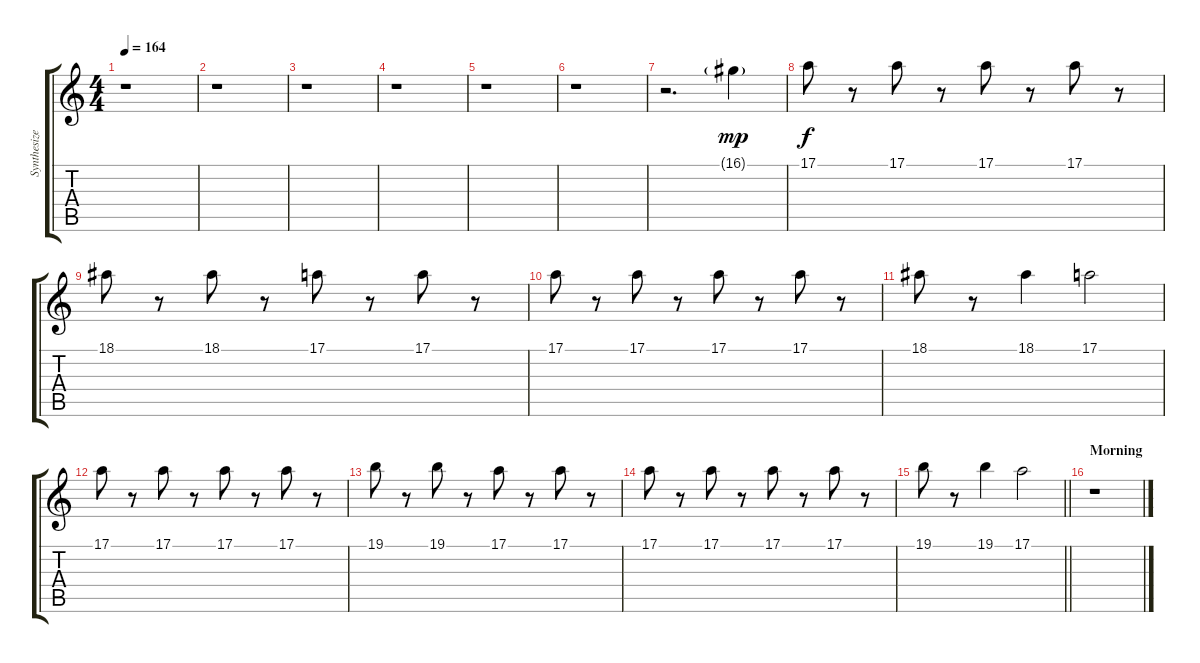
\track ("Synthesizer 1 (Paul Morris)" "Synthesize") {instrument stringensemble1}
\staff {score tabs}
\tuning (E4 B3 G3 D3 A2 E2) {hide}
\ts (4 4)
\tempo 164
\clef g2
\ks c
r.1{dy f} |
r.1 |
r.1 |
r.1 |
r.1 |
r.1 |
r.2{d} 16.1{g}.4{dy mp} |
17.1.8{dy f} r.8 17.1.8 r.8 17.1.8 r.8 17.1.8 r.8 |
18.1.8 r.8 18.1.8 r.8 17.1.8 r.8 17.1.8 r.8 |
17.1.8 r.8 17.1.8 r.8 17.1.8 r.8 17.1.8 r.8 |
18.1.8 r.8 18.1.4 17.1.2 |
17.1.8 r.8 17.1.8 r.8 17.1.8 r.8 17.1.8 r.8 |
19.1.8 r.8 19.1.8 r.8 17.1.8 r.8 17.1.8 r.8 |
17.1.8 r.8 17.1.8 r.8 17.1.8 r.8 17.1.8 r.8 |
\barLineRight lightlight
19.1.8 r.8 19.1.4 17.1.2 |
\section ("" "Morning")
r.1
